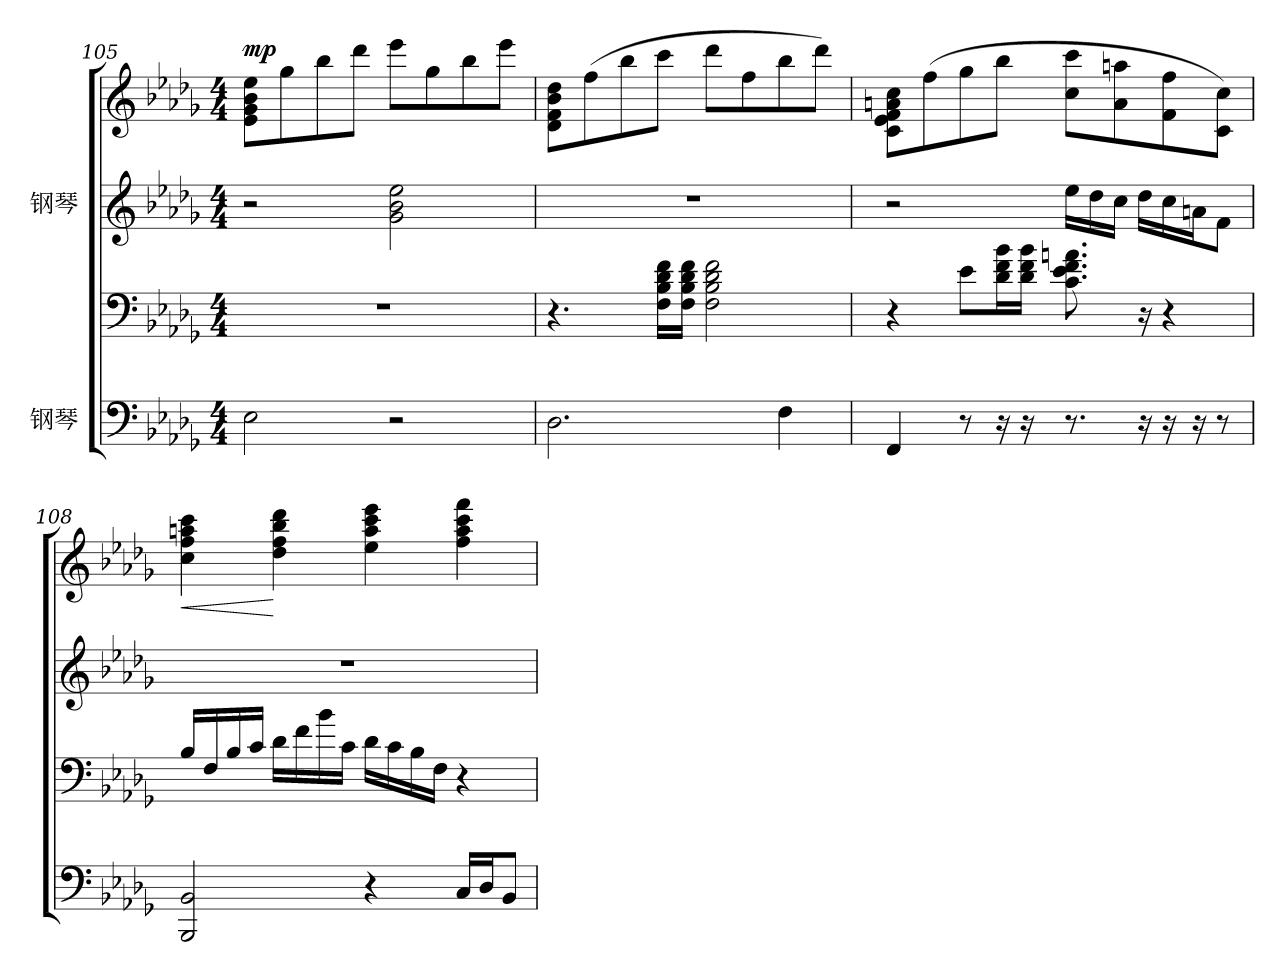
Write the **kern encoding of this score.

**kern	**kern	**kern	**kern	**dynam
*part2	*part2	*part1	*part1	*part1
*staff4	*staff3	*staff2	*staff1	*staff1/2
*I"钢琴	*	*I"钢琴	*	*
*clefF4	*clefF4	*clefG2	*clefG2	*
*k[b-e-a-d-g-]	*k[b-e-a-d-g-]	*k[b-e-a-d-g-]	*k[b-e-a-d-g-]	*
*M4/4	*M4/4	*M4/4	*M4/4	*
=105	=105	=105	=105	=105
!	!	!	!	!LO:DY:a
2E-\	1r	2r	8e-\ 8g-\ 8b-\ 8ee-\L	mp
.	.	.	8gg-\	.
.	.	.	8bb-\	.
.	.	.	8ddd-\J	.
2r	.	2g-\ 2b-\ 2ee-\	8eee-\L	.
.	.	.	8gg-\	.
.	.	.	8bb-\	.
.	.	.	8eee-\J	.
=106	=106	=106	=106	=106
2.D-\	4.r	1r	8d-\ 8f\ 8b-\ 8dd-\L	.
.	.	.	(>8ff\	.
.	.	.	8bb-\	.
.	16F\ 16B-\ 16d-\ 16f\LL	.	8ccc\J	.
.	16F\ 16B-\ 16d-\ 16f\JJ	.	.	.
.	2F\ 2B-\ 2d-\ 2f\	.	8ddd-\L	.
.	.	.	8ff\	.
4F\	.	.	8bb-\	.
.	.	.	8ddd-\J)	.
=107	=107	=107	=107	=107
4FF/	4r	2r	8c\ 8e-\ 8f\ 8an\ 8cc\L	.
.	.	.	(>8ff\	.
8r	8e-\L	.	8gg-\	.
16r	16d-\ 16f\ 16b-\L	.	8bb-\J	.
16r	16d-\ 16f\ 16b-\JJ	.	.	.
8.r	8.c\ 8.e-\ 8.f\ 8.an\	16ee-\LL	8cc\ 8ccc\L	.
.	.	16dd-\	.	.
.	.	16cc\JJ	8a\ 8aan\	.
16r	16r	16dd-\LL	.	.
16r	4r	16cc\	8f\ 8ff\	.
16r	.	16an\J	.	.
8r	.	8f\J	8c\ 8cc\J)	.
=108	=108	=108	=108	=108
!	!	!	!	!LO:HP:b
2BBB-/ 2BB-/	16B-/LL	1r	4cc\ 4ff\ 4aan\ 4ccc\	<
.	16F/	.	.	.
.	16B-/	.	.	.
.	16c/JJ	.	.	.
.	16d-\LL	.	4dd-\ 4ff\ 4bb-\ 4ddd-\	[
.	16f\	.	.	.
.	16b-\	.	.	.
.	16c\JJ	.	.	.
4r	16d-\LL	.	4ee-\ 4aa\ 4ccc\ 4eee-\	.
.	16c\	.	.	.
.	16B-\	.	.	.
.	16F\JJ	.	.	.
16C/LL	4r	.	4ff\ 4aa\ 4ccc\ 4fff\	.
16D-/J	.	.	.	.
8BB-/J	.	.	.	.
=	=	=	=	=
*-	*-	*-	*-	*-
